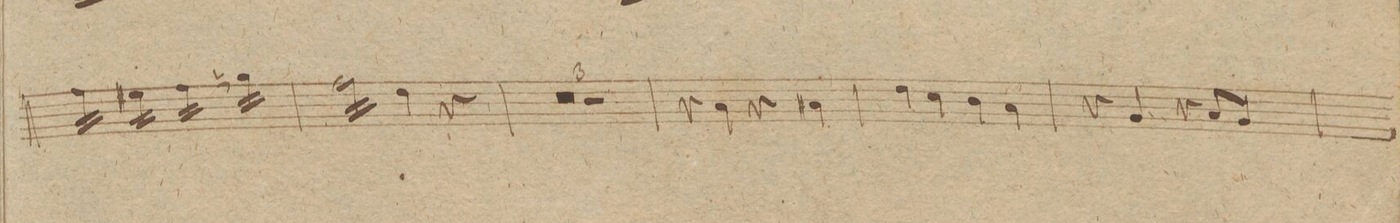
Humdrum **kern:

**kern	**dynam
*I"Violino IIdo	*
*clefG2	*
*k[f#c#g#]	*
*met(c|)	*
*M2/2	*
*tremolo	*
16ff#\LL	.
16ff#\	.
16ff#\	.
16ff#\JJ	.
16ee#X\LL	.
16ee#\	.
16ee#\	.
16ee#\JJ	.
16ff#\LL	.
16ff#\	.
16ff#\	.
16ff#\JJ	.
16ggn\LL	.
16gg\	.
16gg\	.
16gg\JJ	.
=47	=47
16ff#\LL	.
16ff#\	.
16ff#\	.
16ff#\	.
16ff#\	.
16ff#\	.
16ff#\	.
16ff#\JJ	.
4dd\	.
4r	.
*Xtremolo	*
=48	=48
0r	.
=49	=49
=50	=50
1r	.
=51	=51
4r	.
4a\	.
4r	.
4a#X\	.
=52	=52
4dd\	.
4cc#\	.
4b\	.
4a\	.
=53	=53
4r	.
4g#/	.
4r	.
8a/L	.
8g#/J	.
=54	=54
*-	*-
